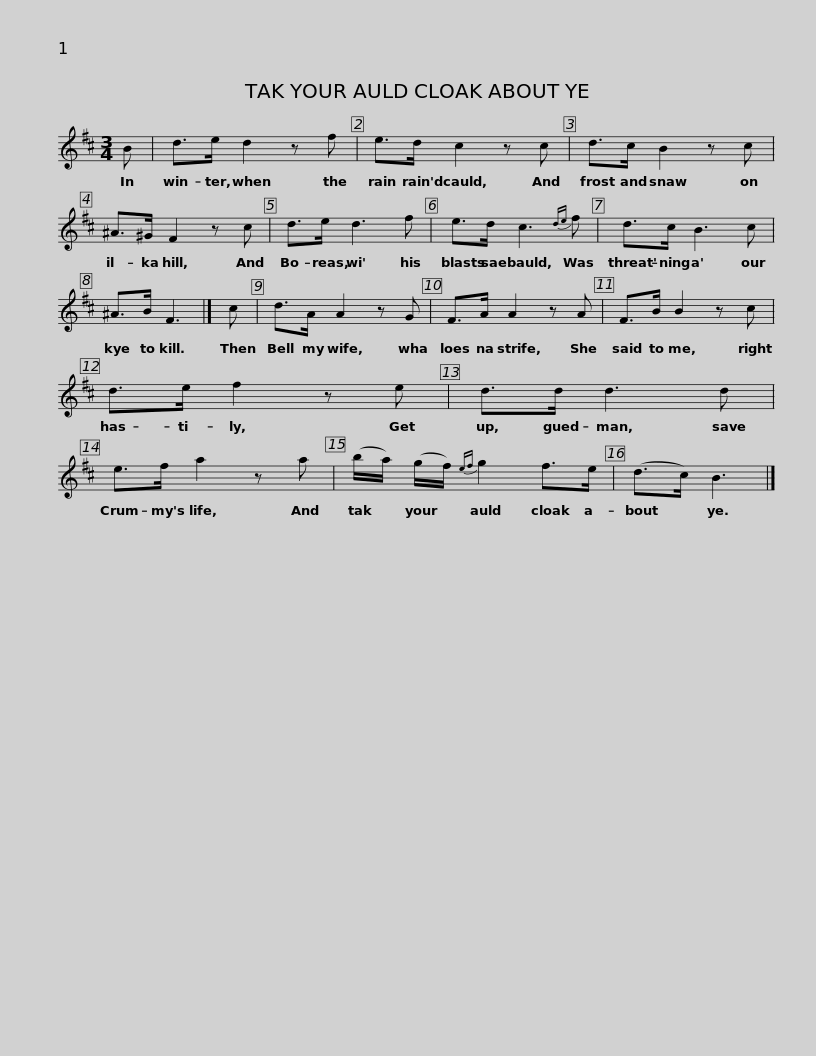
X:1
L:1/8
M:3/4
I:linebreak $
K:Bmin
V:1 treble
V:1
 B | d>e d2 z f | e>d c2 z c | d>c B2 z c | ^A>^G F2 z c | %5
 d>e d3 f |$ e>d c3{de} f | d>c B3 c | ^A>B F3 |] c | %10
 d>A A2 z G | F>A A2 z A |$ F>B B2 z c | d>e f2 z e | d>d d3 d | %15
 e>f a2 z a | (b/a/) (g/f/){ef} g2 f>e |$ (d>c) B3 |] %18
